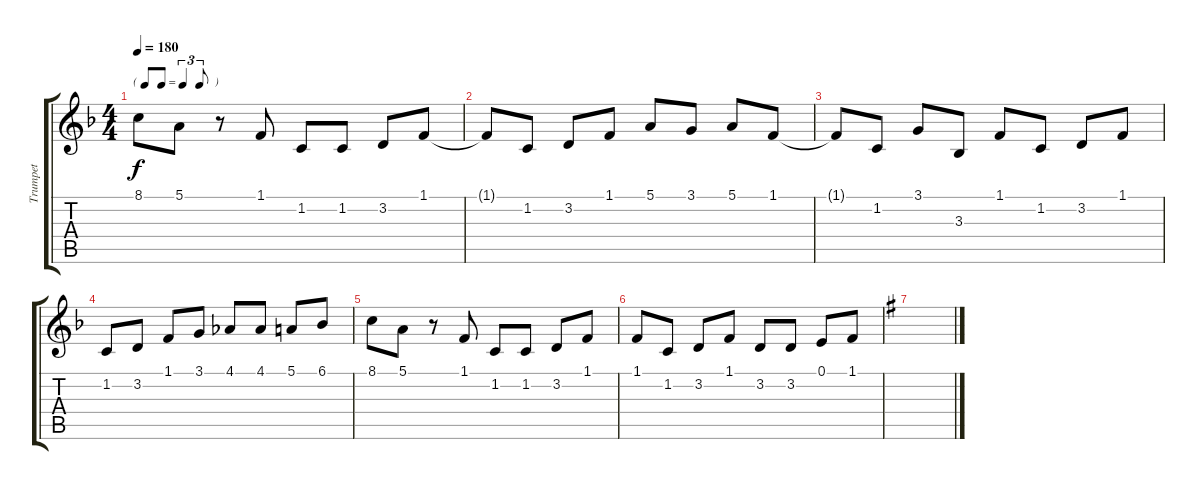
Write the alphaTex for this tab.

\track ("Trumpet" "Trumpet") {instrument trumpet}
\staff {score tabs}
\tuning (E4 B3 G3 D3 A2 E2) {hide}
\ts (4 4)
\tf triplet8th
\tempo 180
\clef g2
\ks f
8.1.8{dy f} 5.1.8 r.8 1.1.8 1.2.8 1.2.8 3.2.8 1.1.8 |
1.1{t}.8 1.2.8 3.2.8 1.1.8 5.1.8 3.1.8 5.1.8 1.1.8 |
1.1{t}.8 1.2.8 3.1.8 3.3.8 1.1.8 1.2.8 3.2.8 1.1.8 |
1.2.8 3.2.8 1.1.8 3.1.8 4.1.8 4.1.8 5.1.8 6.1.8 |
8.1.8 5.1.8 r.8 1.1.8 1.2.8 1.2.8 3.2.8 1.1.8 |
1.1.8 1.2.8 3.2.8 1.1.8 3.2.8 3.2.8 0.1.8 1.1.8 |
\ks g
